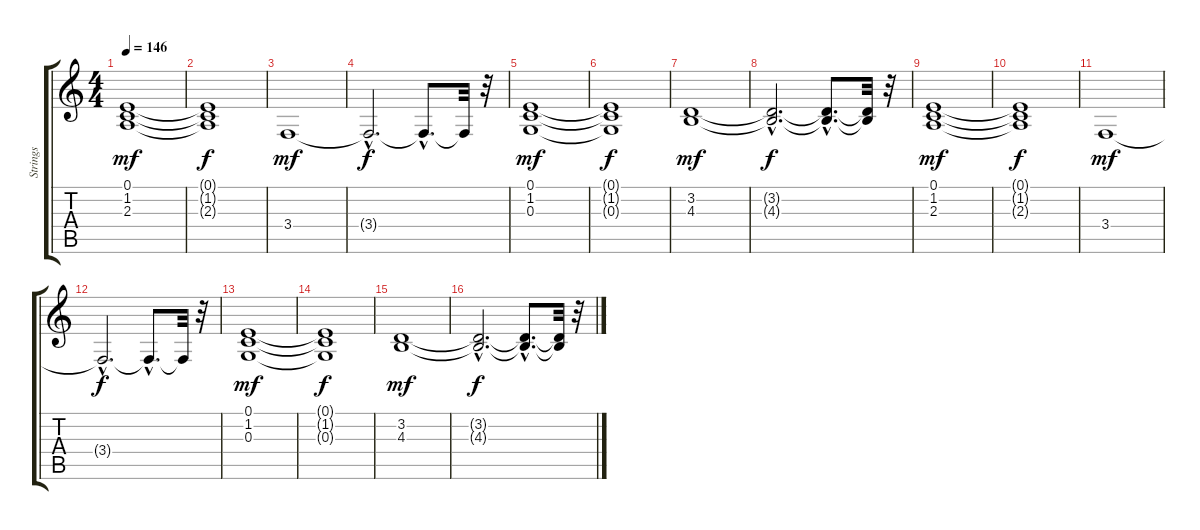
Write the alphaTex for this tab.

\track ("Strings" "Strings") {instrument stringensemble1}
\staff {score tabs}
\tuning (E4 B3 G3 D3 A2 E2) {hide}
\ts (4 4)
\tempo 146
\clef g2
\ks c
(0.1 1.2 2.3).1{dy mf} |
(0.1{t} 1.2{t} 2.3{t}).1{dy f} |
3.4.1{dy mf} |
3.4{hac t}.2{d dy f} 3.4{hac t}.8{d} 3.4{t}.32 r.32 |
(0.1 1.2 0.3).1{dy mf} |
(0.1{t} 1.2{t} 0.3{t}).1{dy f} |
(3.2 4.3).1{dy mf} |
(3.2{hac t} 4.3{hac t}).2{d dy f} (3.2{hac t} 4.3{hac t}).8{d} (3.2{t} 4.3{t}).32 r.32 |
(0.1 1.2 2.3).1{dy mf} |
(0.1{t} 1.2{t} 2.3{t}).1{dy f} |
3.4.1{dy mf} |
3.4{hac t}.2{d dy f} 3.4{hac t}.8{d} 3.4{t}.32 r.32 |
(0.1 1.2 0.3).1{dy mf} |
(0.1{t} 1.2{t} 0.3{t}).1{dy f} |
(3.2 4.3).1{dy mf} |
(3.2{hac t} 4.3{hac t}).2{d dy f} (3.2{hac t} 4.3{hac t}).8{d} (3.2{t} 4.3{t}).32 r.32
